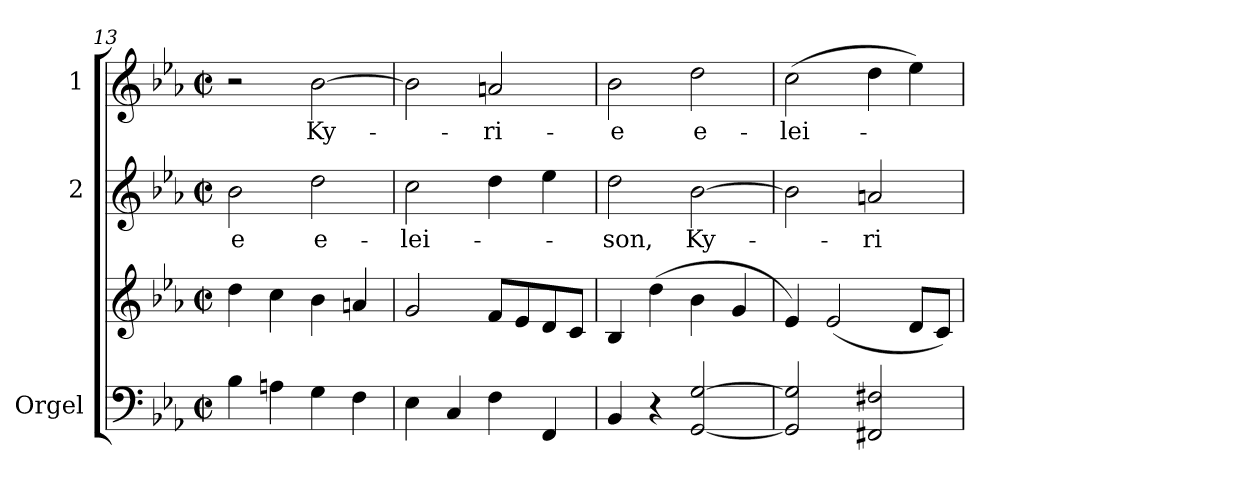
**kern	**kern	**kern	**text	**kern	**text
*part3	*part3	*part2	*part2	*part1	*part1
*staff4	*staff3	*staff2	*staff2	*staff1	*staff1
*I"Orgel	*	*I"2	*	*I"1	*
*I'Org.	*	*	*	*	*
*clefF4	*clefG2	*clefG2	*	*clefG2	*
*k[b-e-a-]	*k[b-e-a-]	*k[b-e-a-]	*	*k[b-e-a-]	*
*E-:	*E-:	*E-:	*	*E-:	*
*M2/2	*M2/2	*M2/2	*	*M2/2	*
*met(c|)	*met(c|)	*met(c|)	*	*met(c|)	*
=13	=13	=13	=13	=13	=13
!	!	!	!LO:LY:b	!	!
4B-\	4dd\	2b-\	-e	2r	.
4An\	4cc\	.	.	.	.
!	!	!	!LO:LY:b	!	!LO:LY:b
4G\	4b-\	2dd\	e-	[2b-\	Ky-
4F\	4an/	.	.	.	.
!!LO:LB:g=z
=14	=14	=14	=14	=14	=14
!	!	!	!LO:LY:b	!	!
4E-\	2g/	2cc\	-lei-	2b-\]	.
4C/	.	.	.	.	.
!	!	!	!	!	!LO:LY:b
4F\	8f/L	4dd\	.	2an/	-ri-
.	8e-/	.	.	.	.
4FF/	8d/	4ee-\	.	.	.
.	8c/J	.	.	.	.
=15	=15	=15	=15	=15	=15
!	!	!	!LO:LY:b	!	!LO:LY:b
4BB-/	4B-/	2dd\	-son,	2b-\	-e
4r	(>4dd\	.	.	.	.
!	!	!	!LO:LY:b	!	!LO:LY:b
[2GG/ [2G/	4b-\	[2b-\	Ky-	2dd\	e-
.	4g/	.	.	.	.
=16	=16	=16	=16	=16	=16
!	!	!	!	!	!LO:LY:b
2GG/] 2G/]	4e-/)	2b-\]	.	(>2cc\	-lei-
.	(<2e-/	.	.	.	.
!	!	!	!LO:LY:b	!	!
2FF#X/ 2F#X/	.	2an/	-ri-	4dd\	.
.	8d/L	.	.	4ee-\)	.
.	8c/J)	.	.	.	.
=	=	=	=	=	=
*-	*-	*-	*-	*-	*-
